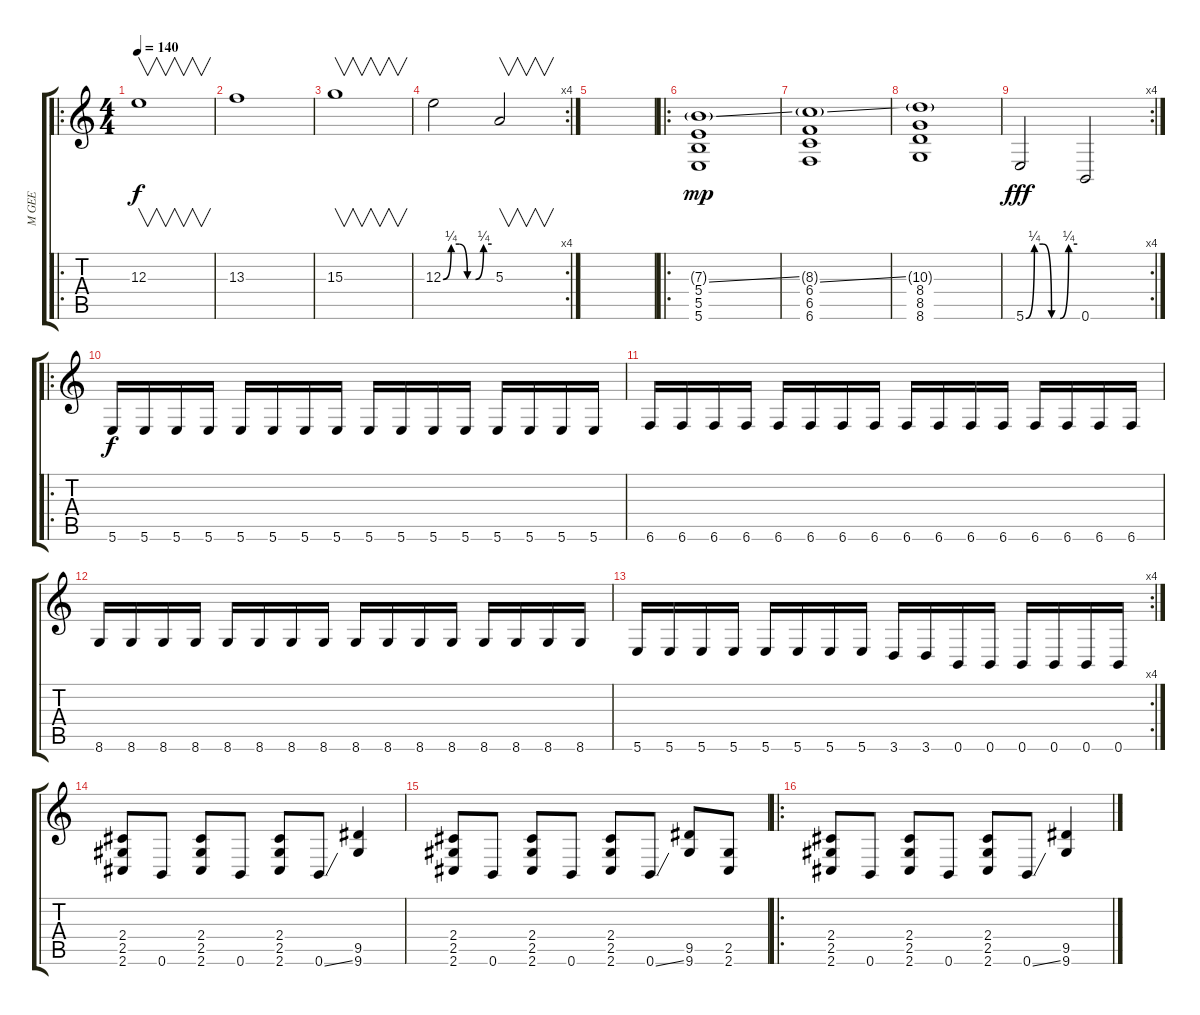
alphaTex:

\track ("M GEE" "M GEE") {instrument distortionguitar}
\staff {score tabs}
\tuning (Db4 Ab3 E3 B2 Gb2 B1) {hide}
\ro
\ts (4 4)
\tempo 140
\clef g2
\ks c
12.3.1{v dy f instrument distortionguitar} |
13.3.1 |
15.3.1{v} |
\rc 4
12.3{be (custom 0 0 10 1 20 1 30 0 40 0 50 1 60 1)}.2 5.3.2{v} |
|
\ro
(7.3{ss g} 5.4 5.5 5.6).1{dy mp} |
(8.3{ss g} 6.4 6.5 6.6).1 |
(10.3{g} 8.4 8.5 8.6).1 |
\rc 4
5.6{be (custom 0 0 10 1 20 1 30 0 40 0 50 1 60 1)}.2{dy fff} 0.6.2 |
\ro
5.6.16{dy f} 5.6.16 5.6.16 5.6.16 5.6.16 5.6.16 5.6.16 5.6.16 5.6.16 5.6.16 5.6.16 5.6.16 5.6.16 5.6.16 5.6.16 5.6.16 |
6.6.16 6.6.16 6.6.16 6.6.16 6.6.16 6.6.16 6.6.16 6.6.16 6.6.16 6.6.16 6.6.16 6.6.16 6.6.16 6.6.16 6.6.16 6.6.16 |
8.6.16 8.6.16 8.6.16 8.6.16 8.6.16 8.6.16 8.6.16 8.6.16 8.6.16 8.6.16 8.6.16 8.6.16 8.6.16 8.6.16 8.6.16 8.6.16 |
\rc 4
5.6.16 5.6.16 5.6.16 5.6.16 5.6.16 5.6.16 5.6.16 5.6.16 3.6.16 3.6.16 0.6.16 0.6.16 0.6.16 0.6.16 0.6.16 0.6.16 |
(2.4 2.5 2.6).8 0.6.8 (2.4 2.5 2.6).8 0.6.8 (2.4 2.5 2.6).8 0.6{ss}.8 (9.5 9.6).4 |
(2.4 2.5 2.6).8 0.6.8 (2.4 2.5 2.6).8 0.6.8 (2.4 2.5 2.6).8 0.6{ss}.8 (9.5 9.6).8 (2.5 2.6).8 |
\ro
(2.4 2.5 2.6).8 0.6.8 (2.4 2.5 2.6).8 0.6.8 (2.4 2.5 2.6).8 0.6{ss}.8 (9.5 9.6).4
